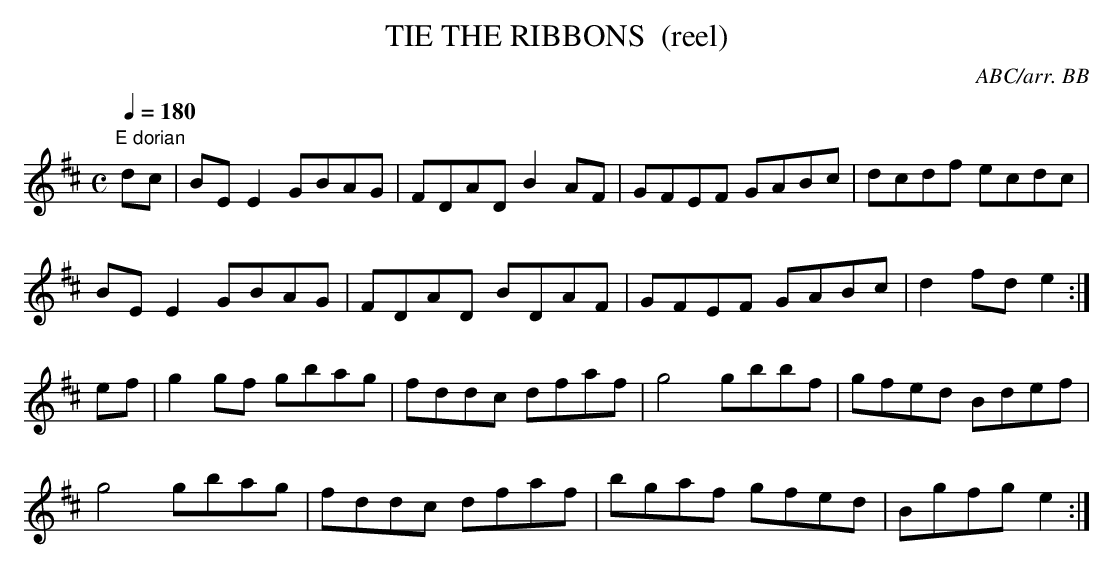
X:1
T:TIE THE RIBBONS  (reel)
C:ABC/arr. BB
L:1/8
Q:1/4=180
M:C
K:D
"E dorian"
dc|BEE2 GBAG|FDAD B2AF|GFEF GABc|dcdf ecdc|
BEE2 GBAG|FDAD BDAF|GFEF GABc|d2fd e2:|
ef|g2gf gbag|fddc dfaf|g4 gbbf|gfed Bdef|
g4 gbag|fddc dfaf|bgaf gfed|Bgfg e2:|
